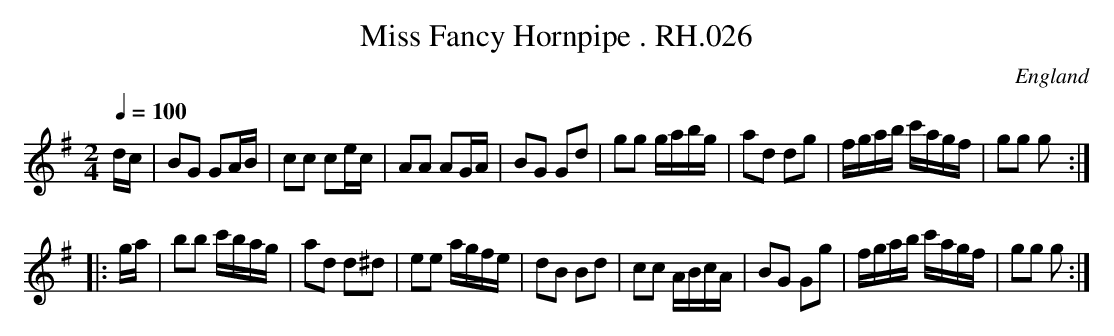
X:1
T:Miss Fancy Hornpipe . RH.026
L:1/16
M:2/4
O:England
Q:1/4=100
K:G
dc|B2G2 G2AB|c2c2 c2ec|A2A2 A2GA|B2G2 G2d2|\
g2g2 gabg|a2d2 d2g2|fgab c'agf|g2g2 g2:|!
|:ga|b2b2 c'bag|a2d2 d2^d2|e2e2 agfe|d2B2 B2d2|\
c2c2 ABcA|B2G2 G2g2|fgab c'agf|g2g2 g2:|
